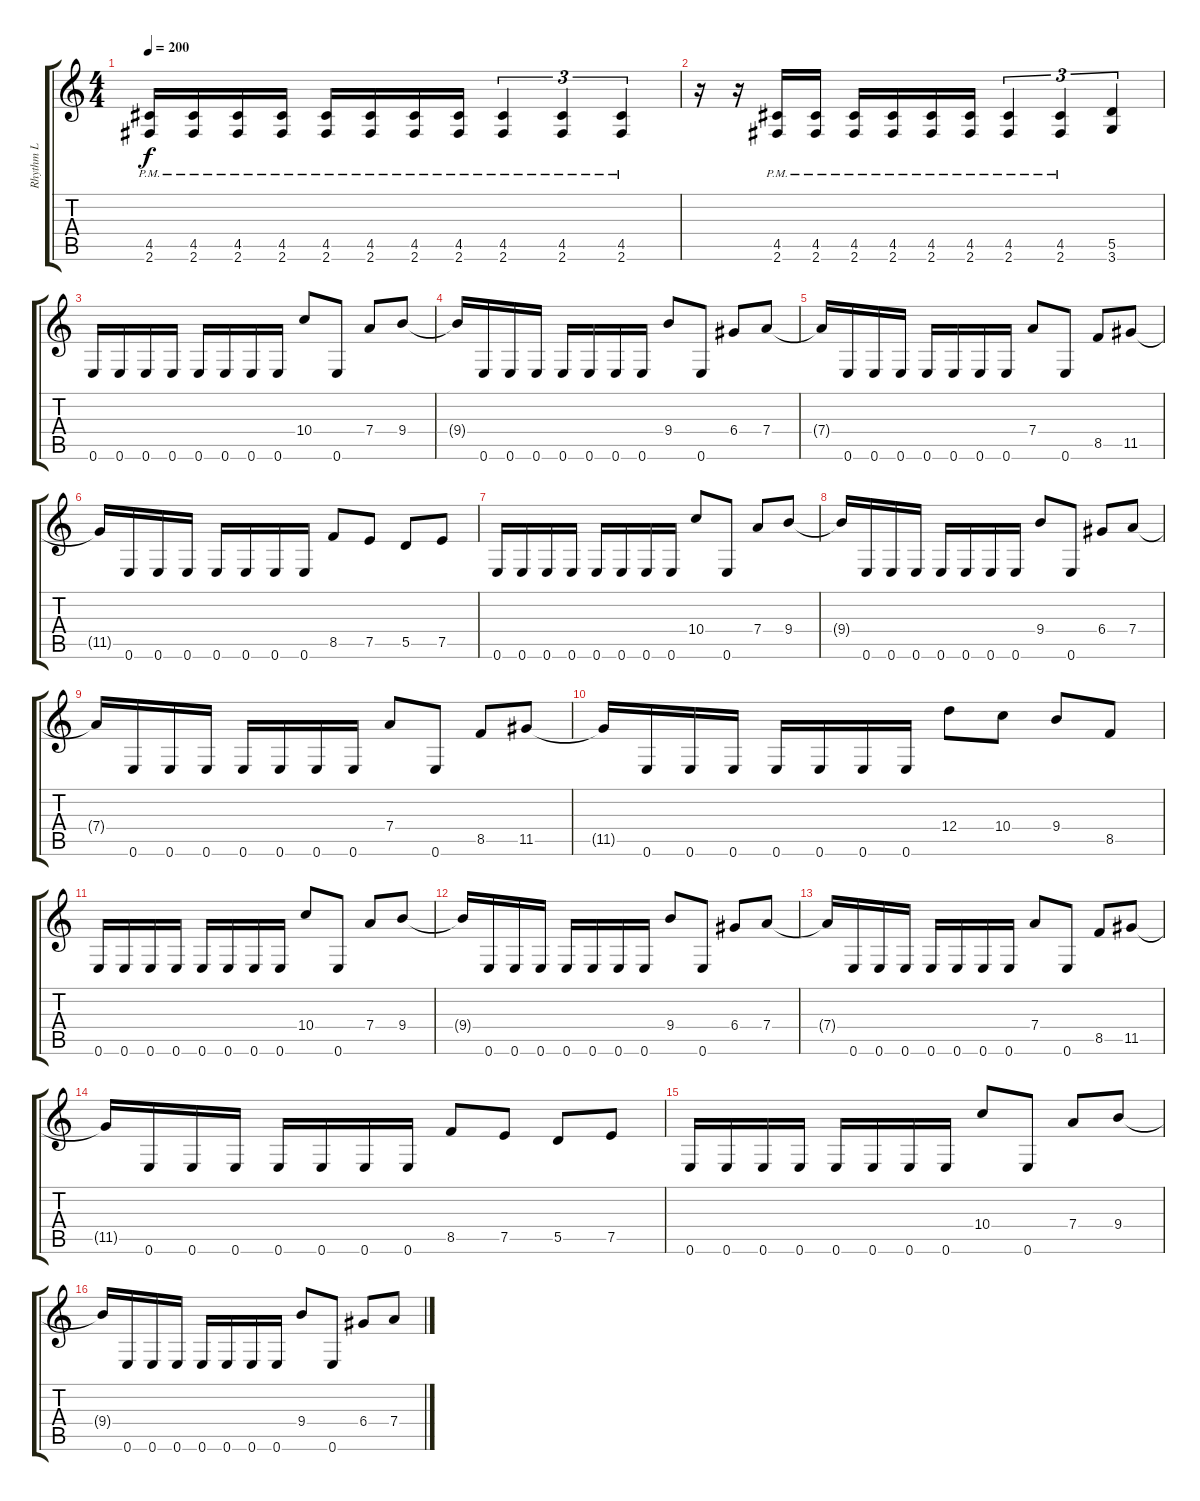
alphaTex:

\track ("Rhythm L" "Rhythm L") {instrument distortionguitar}
\staff {score tabs}
\tuning (E4 B3 G3 D3 A2 E2) {hide}
\ts (4 4)
\tempo 200
\clef g2
\ks c
(4.5{pm} 2.6{pm}).16{dy f} (4.5{pm} 2.6{pm}).16 (4.5{pm} 2.6{pm}).16 (4.5{pm} 2.6{pm}).16 (4.5{pm} 2.6{pm}).16 (4.5{pm} 2.6{pm}).16 (4.5{pm} 2.6{pm}).16 (4.5{pm} 2.6{pm}).16 (4.5{pm} 2.6{pm}).4{tu (3 2)} (4.5{pm} 2.6{pm}).4{tu (3 2)} (4.5{pm} 2.6{pm}).4{tu (3 2)} |
r.16 r.16 (4.5{pm} 2.6{pm}).16 (4.5{pm} 2.6{pm}).16 (4.5{pm} 2.6{pm}).16 (4.5{pm} 2.6{pm}).16 (4.5{pm} 2.6{pm}).16 (4.5{pm} 2.6{pm}).16 (4.5{pm} 2.6{pm}).4{tu (3 2)} (4.5{pm} 2.6{pm}).4{tu (3 2)} (5.5 3.6).4{tu (3 2)} |
0.6.16 0.6.16 0.6.16 0.6.16 0.6.16 0.6.16 0.6.16 0.6.16 10.4.8 0.6.8 7.4.8 9.4.8 |
9.4{t}.16 0.6.16 0.6.16 0.6.16 0.6.16 0.6.16 0.6.16 0.6.16 9.4.8 0.6.8 6.4.8 7.4.8 |
7.4{t}.16 0.6.16 0.6.16 0.6.16 0.6.16 0.6.16 0.6.16 0.6.16 7.4.8 0.6.8 8.5.8 11.5.8 |
11.5{t}.16 0.6.16 0.6.16 0.6.16 0.6.16 0.6.16 0.6.16 0.6.16 8.5.8 7.5.8 5.5.8 7.5.8 |
0.6.16 0.6.16 0.6.16 0.6.16 0.6.16 0.6.16 0.6.16 0.6.16 10.4.8 0.6.8 7.4.8 9.4.8 |
9.4{t}.16 0.6.16 0.6.16 0.6.16 0.6.16 0.6.16 0.6.16 0.6.16 9.4.8 0.6.8 6.4.8 7.4.8 |
7.4{t}.16 0.6.16 0.6.16 0.6.16 0.6.16 0.6.16 0.6.16 0.6.16 7.4.8 0.6.8 8.5.8 11.5.8 |
11.5{t}.16 0.6.16 0.6.16 0.6.16 0.6.16 0.6.16 0.6.16 0.6.16 12.4.8 10.4.8 9.4.8 8.5.8 |
0.6.16 0.6.16 0.6.16 0.6.16 0.6.16 0.6.16 0.6.16 0.6.16 10.4.8 0.6.8 7.4.8 9.4.8 |
9.4{t}.16 0.6.16 0.6.16 0.6.16 0.6.16 0.6.16 0.6.16 0.6.16 9.4.8 0.6.8 6.4.8 7.4.8 |
7.4{t}.16 0.6.16 0.6.16 0.6.16 0.6.16 0.6.16 0.6.16 0.6.16 7.4.8 0.6.8 8.5.8 11.5.8 |
11.5{t}.16 0.6.16 0.6.16 0.6.16 0.6.16 0.6.16 0.6.16 0.6.16 8.5.8 7.5.8 5.5.8 7.5.8 |
0.6.16 0.6.16 0.6.16 0.6.16 0.6.16 0.6.16 0.6.16 0.6.16 10.4.8 0.6.8 7.4.8 9.4.8 |
9.4{t}.16 0.6.16 0.6.16 0.6.16 0.6.16 0.6.16 0.6.16 0.6.16 9.4.8 0.6.8 6.4.8 7.4.8
